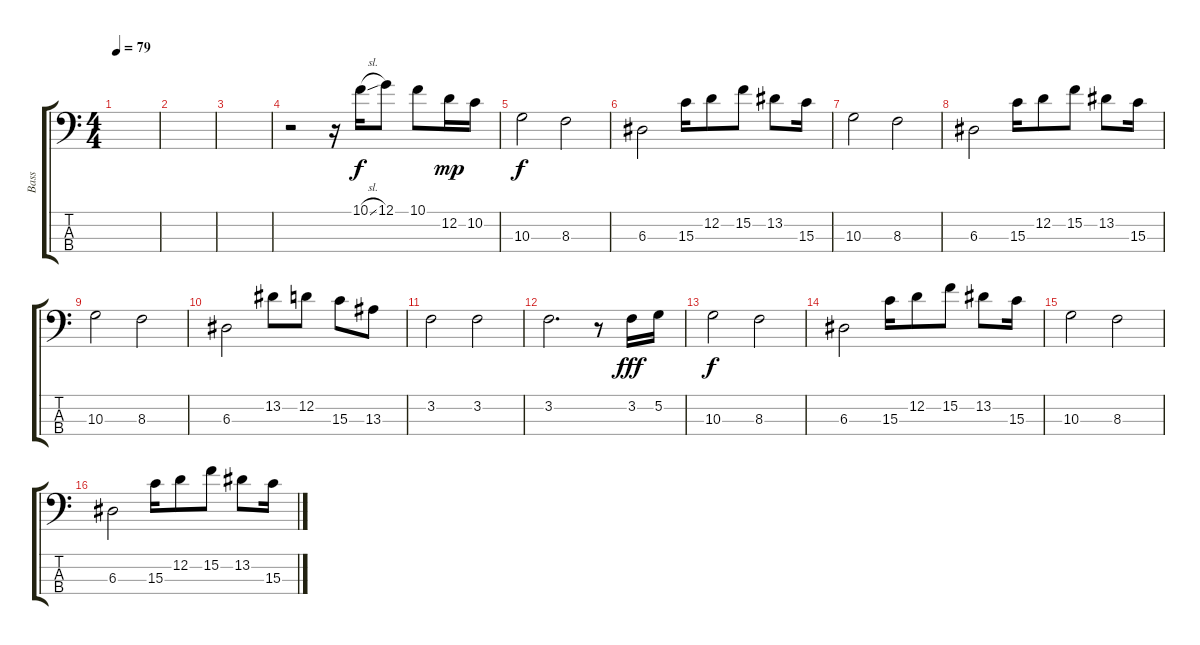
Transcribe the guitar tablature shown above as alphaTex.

\track ("Bass" "Bass") {instrument electricbassfinger}
\staff {score tabs}
\tuning (G2 D2 A1 E1) {hide}
\ts (4 4)
\tempo 79
\clef f4
\ks c
|
|
|
r.2 r.16 10.1{sl}.16 12.1.8 10.1.8 12.2.16{dy mp} 10.2.16 |
10.3.2{dy f} 8.3.2 |
6.3.2 15.3.16 12.2.8 15.2.8 13.2.8 15.3.16 |
10.3.2 8.3.2 |
6.3.2 15.3.16 12.2.8 15.2.8 13.2.8 15.3.16 |
10.3.2 8.3.2 |
6.3.2 13.2.8 12.2.8 15.3.8 13.3.8 |
3.2.2 3.2.2 |
3.2.2{d} r.8 3.2.16{dy fff} 5.2.16 |
10.3.2{dy f} 8.3.2 |
6.3.2 15.3.16 12.2.8 15.2.8 13.2.8 15.3.16 |
10.3.2 8.3.2 |
6.3.2 15.3.16 12.2.8 15.2.8 13.2.8 15.3.16
